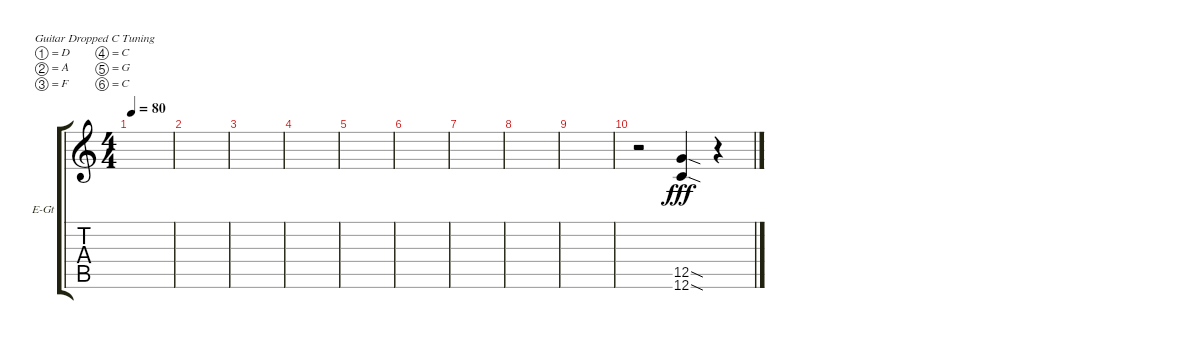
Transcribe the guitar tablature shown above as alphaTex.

\defaultSystemsLayout 4
\bracketExtendMode groupsimilarinstruments
\firstSystemTrackNameOrientation horizontal
\otherSystemsTrackNameOrientation horizontal
\track ("Extra Guitar" "E-Gt") {instrument overdrivenguitar}
\staff {score tabs}
\tuning (D4 A3 F3 C3 G2 C2)
\ts (4 4)
\tempo 80
\clef g2
\ks c
|
|
|
|
|
|
|
|
|
r.2 (12.6{sod} 12.5{sod}).4{dy fff} r.4
